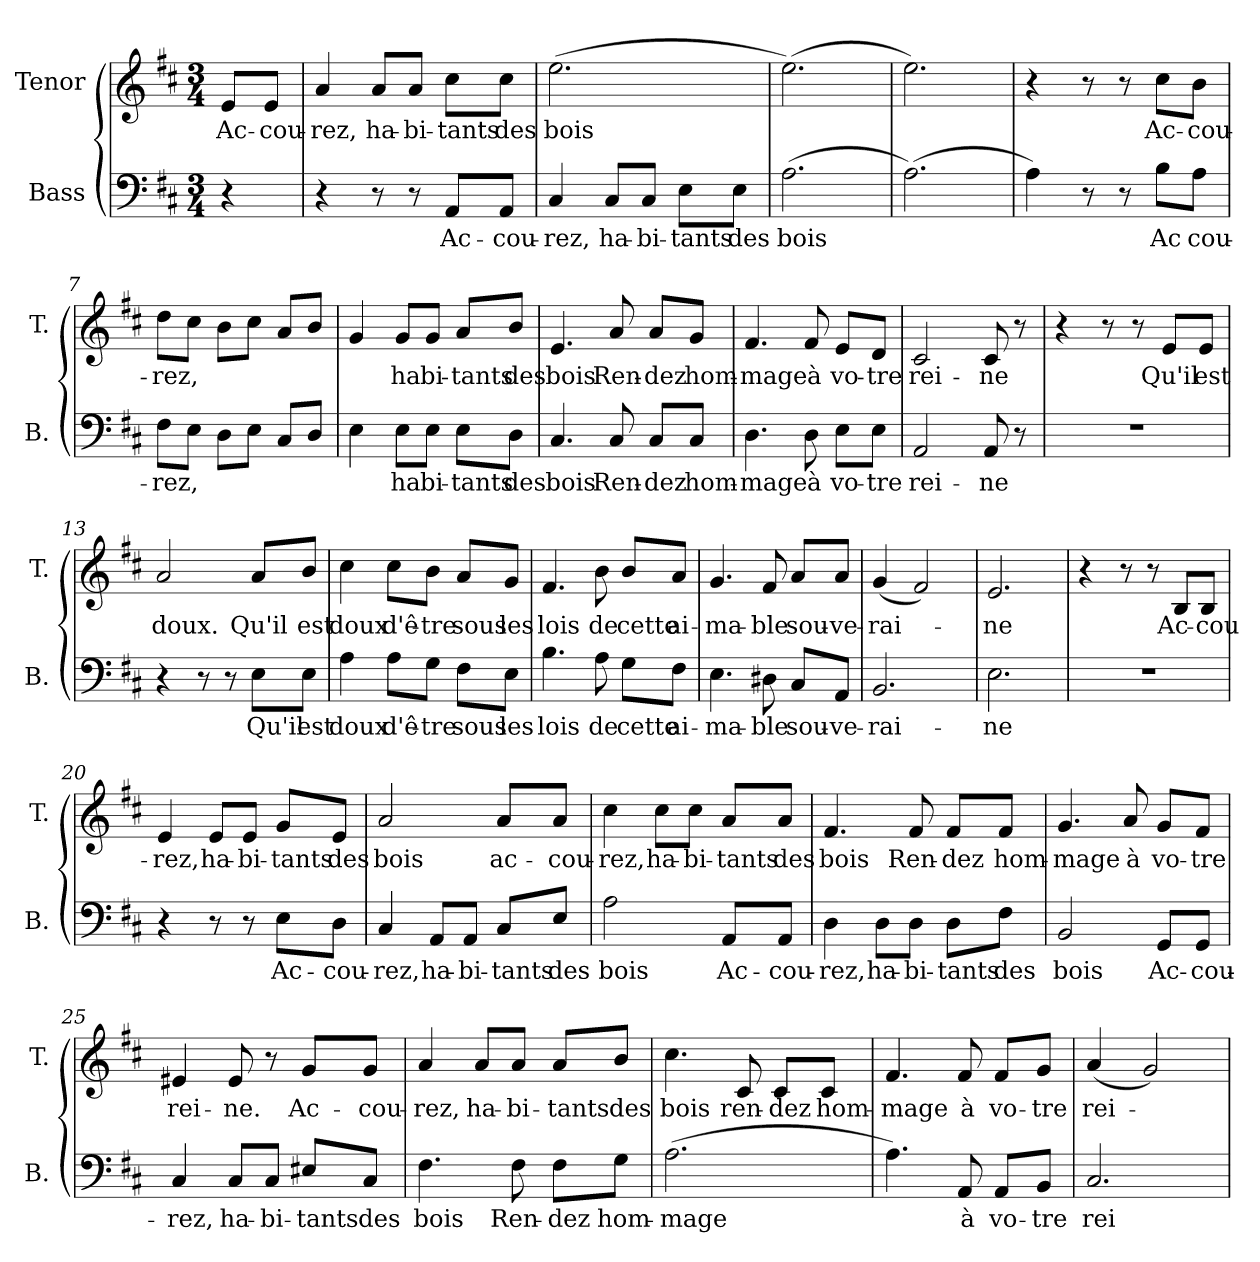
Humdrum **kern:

**kern	**text	**kern	**text
*part2	*part2	*part1	*part1
*staff2	*staff2	*staff1	*staff1
*I"Bass	*	*I"Tenor	*
*I'B.	*	*I'T.	*
*clefF4	*	*	*
*k[f#c#]	*	*k[f#c#]	*
*D:	*	*D:	*
*M3/4	*	*M3/4	*
=1	=1	=1	=1
4r	.	8e/L	Ac-
.	.	8e/J	-cou-
=2	=2	=2	=2
4r	.	4a/	-rez,
8r	.	8a/L	ha-
8r	.	8a/J	-bi-
8AA/L	Ac-	8cc#\L	-tants
8AA/J	-cou-	8cc#\J	des
=3	=3	=3	=3
4C#/	-rez,	(2.ee\	bois
8C#/L	ha-	.	.
8C#/J	-bi-	.	.
8E\L	-tants	.	.
8E\J	des	.	.
=4	=4	=4	=4
(2.A\	bois	(2.ee\)	.
=5	=5	=5	=5
(2.A\)	.	2.ee\)	.
=6	=6	=6	=6
4A\)	.	4r	.
8r	.	8r	.
8r	.	8r	.
8B\L	Ac	8cc#\L	Ac-
8A\J	-cou-	8b\J	-cou-
=7	=7	=7	=7
8F#\L	-rez,	8dd\L	-rez,
8E\J	.	8cc#\J	.
8D\L	.	8b\L	.
8E\J	.	8cc#\J	.
8C#/L	.	8a/L	.
8D/J	.	8b/J	.
!!LO:LB:g=z
=8	=8	=8	=8
4E\	.	4g/	.
8E\L	ha	8g/L	ha
8E\J	-bi-	8g/J	-bi-
8E\L	-tants	8a/L	-tants
8D\J	des	8b/J	des
=9	=9	=9	=9
4.C#/	bois	4.e/	bois
8C#/	Ren-	8a/	Ren-
8C#/L	-dez	8a/L	-dez
8C#/J	hom-	8g/J	hom-
=10	=10	=10	=10
4.D\	-mage	4.f#/	-mage
8D\	à	8f#/	à
8E\L	vo-	8e/L	vo-
8E\J	-tre	8d/J	-tre
=11	=11	=11	=11
2AA/	rei-	2c#/	rei-
8AA/	-ne	8c#/	-ne
8r	.	8r	.
=12	=12	=12	=12
2.r	.	4r	.
.	.	8r	.
.	.	8r	.
.	.	8e/L	Qu'il
.	.	8e/J	est
!!LO:LB:g=z
=13	=13	=13	=13
4r	.	2a/	doux.
8r	.	.	.
8r	.	.	.
8E\L	Qu'il	8a/L	Qu'il
8E\J	est	8b/J	est
=14	=14	=14	=14
4A\	doux	4cc#\	doux
8A\L	d'ê-	8cc#\L	d'ê-
8G\J	-tre	8b\J	-tre
8F#\L	sous	8a/L	sous
8E\J	les	8g/J	les
=15	=15	=15	=15
4.B\	lois	4.f#/	lois
8A\	de	8b\	de
8G\L	cette	8b/L	cette
8F#\J	ai-	8a/J	ai-
=16	=16	=16	=16
4.E\	-ma-	4.g/	-ma-
8D#X\	-ble	8f#/	-ble
8C#/L	sou-	8a/L	sou-
8AA/J	-ve-	8a/J	-ve-
=17	=17	=17	=17
2.BB/	-rai-	(4g/	-rai-
.	.	2f#/)	.
=18	=18	=18	=18
2.E\	-ne	2.e/	-ne
!!LO:LB:g=z
=19	=19	=19	=19
2.r	.	4r	.
.	.	8r	.
.	.	8r	.
.	.	8B/L	Ac-
.	.	8B/J	-cou-
=20	=20	=20	=20
4r	.	4e/	-rez,
8r	.	8e/L	ha-
8r	.	8e/J	-bi-
8E\L	Ac-	8g/L	-tants
8D\J	-cou-	8e/J	des
=21	=21	=21	=21
4C#/	-rez,	2a/	bois
8AA/L	ha-	.	.
8AA/J	-bi-	.	.
8C#/L	-tants	8a/L	ac-
8E/J	des	8a/J	-cou-
=22	=22	=22	=22
2A\	bois	4cc#\	-rez,
.	.	8cc#\L	ha-
.	.	8cc#\J	-bi-
8AA/L	Ac-	8a/L	-tants
8AA/J	-cou-	8a/J	des
!!LO:LB:g=z
=23	=23	=23	=23
4D\	-rez,	4.f#/	bois
8D\L	ha-	.	.
8D\J	-bi-	8f#/	Ren-
8D\L	-tants	8f#/L	-dez
8F#\J	des	8f#/J	hom-
=24	=24	=24	=24
2BB/	bois	4.g/	-mage
.	.	8a/	à
8GG/L	Ac-	8g/L	vo-
8GG/J	-cou-	8f#/J	-tre
=25	=25	=25	=25
4C#/	-rez,	4e#X/	rei-
8C#/L	ha-	8e#/	ne.
8C#/J	-bi-	8r	.
8E#X/L	-tants	8g/L	Ac-
8C#/J	des	8g/J	-cou-
=26	=26	=26	=26
4.F#\	bois	4a/	-rez,
.	.	8a/L	ha-
8F#\	Ren-	8a/J	-bi-
8F#\L	-dez	8a/L	-tants
8G\J	hom-	8b/J	des
!!LO:PB:g=z
=27	=27	=27	=27
(2.A\	-mage	4.cc#\	bois
.	.	8c#/	ren-
.	.	8c#/L	-dez
.	.	8c#/J	hom-
=28	=28	=28	=28
4.A\)	.	4.f#/	-mage
8AA/	à	8f#/	à
8AA/L	vo-	8f#/L	vo-
8BB/J	-tre	8g/J	-tre
=29	=29	=29	=29
2.C#/	rei-	(4a/	rei-
.	.	2g/)	.
=	=	=	=
*-	*-	*-	*-
